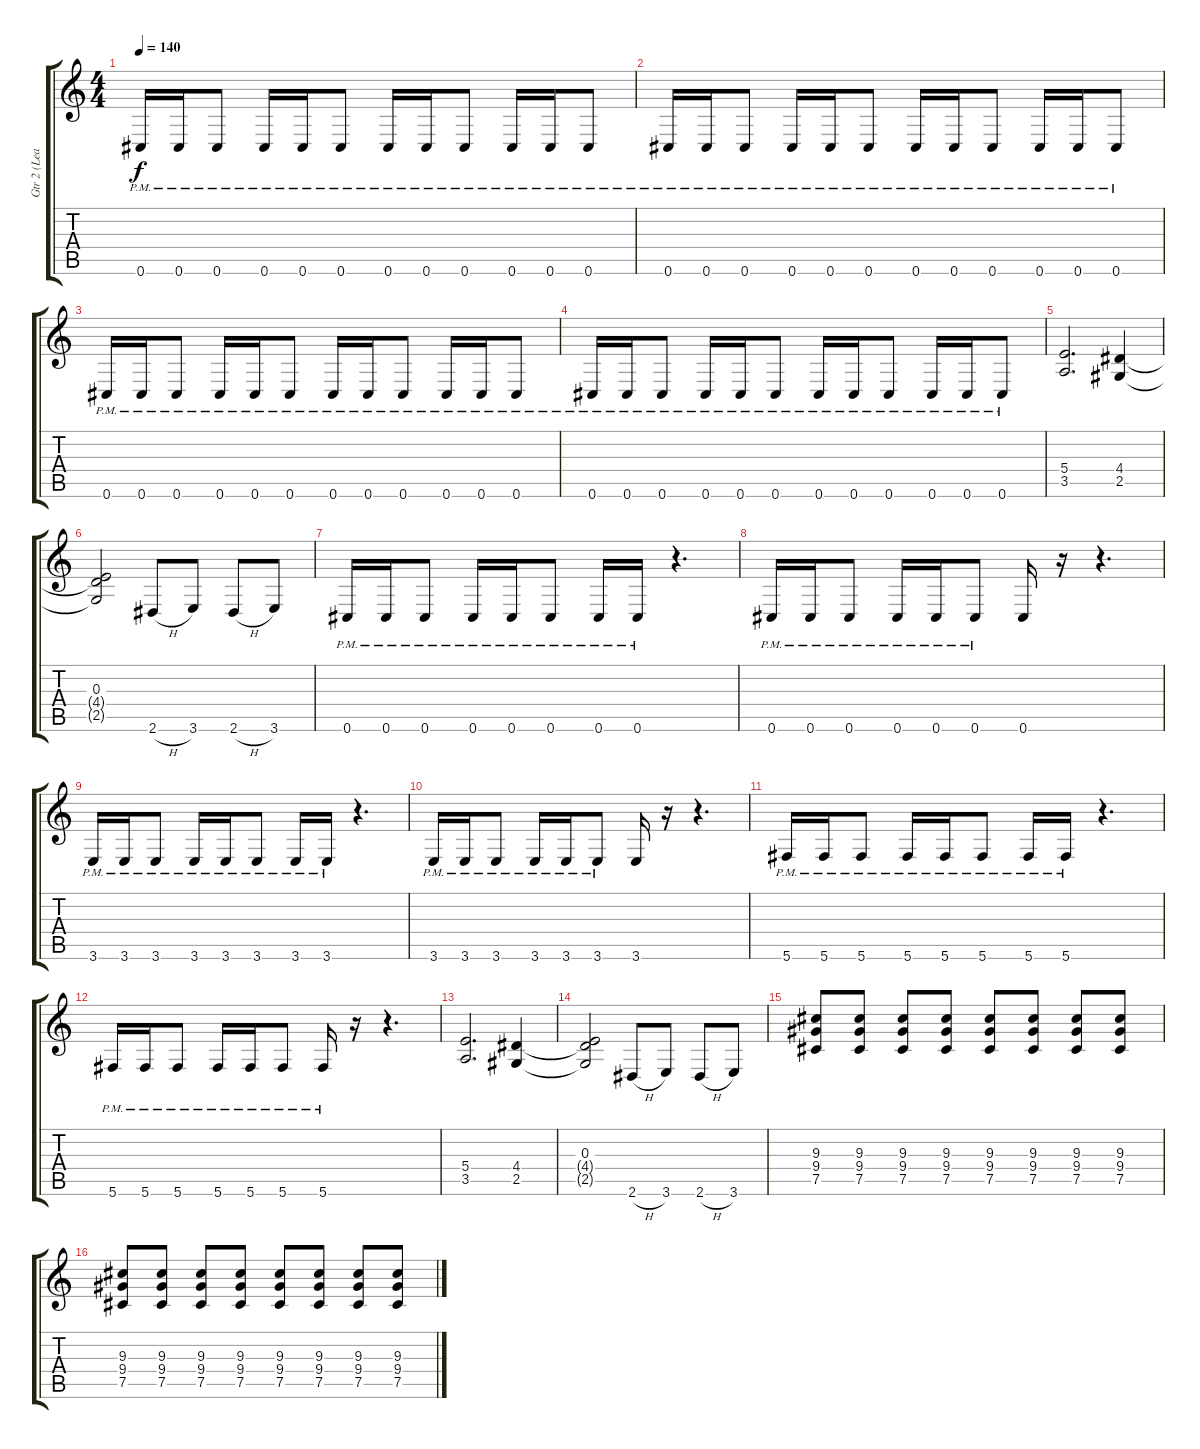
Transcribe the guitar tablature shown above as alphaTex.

\track ("Gtr 2 (Lead)" "Gtr 2 (Lea") {instrument distortionguitar}
\staff {score tabs}
\tuning (Db4 Ab3 E3 B2 Gb2 Db2) {hide}
\ts (4 4)
\tempo 140
\clef g2
\ks c
0.6{pm}.16{dy f} 0.6{pm}.16 0.6{pm}.8 0.6{pm}.16 0.6{pm}.16 0.6{pm}.8 0.6{pm}.16 0.6{pm}.16 0.6{pm}.8 0.6{pm}.16 0.6{pm}.16 0.6{pm}.8 |
0.6{pm}.16 0.6{pm}.16 0.6{pm}.8 0.6{pm}.16 0.6{pm}.16 0.6{pm}.8 0.6{pm}.16 0.6{pm}.16 0.6{pm}.8 0.6{pm}.16 0.6{pm}.16 0.6{pm}.8 |
0.6{pm}.16 0.6{pm}.16 0.6{pm}.8 0.6{pm}.16 0.6{pm}.16 0.6{pm}.8 0.6{pm}.16 0.6{pm}.16 0.6{pm}.8 0.6{pm}.16 0.6{pm}.16 0.6{pm}.8 |
0.6{pm}.16 0.6{pm}.16 0.6{pm}.8 0.6{pm}.16 0.6{pm}.16 0.6{pm}.8 0.6{pm}.16 0.6{pm}.16 0.6{pm}.8 0.6{pm}.16 0.6{pm}.16 0.6{pm}.8 |
(5.4 3.5).2{d} (4.4 2.5).4 |
(0.3 4.4{t} 2.5{t}).2 2.6{h}.8 3.6.8 2.6{h}.8 3.6.8 |
0.6{pm}.16{volume 12} 0.6{pm}.16 0.6{pm}.8 0.6{pm}.16 0.6{pm}.16 0.6{pm}.8 0.6{pm}.16 0.6{pm}.16 r.4{d} |
0.6{pm}.16 0.6{pm}.16 0.6{pm}.8 0.6{pm}.16 0.6{pm}.16 0.6{pm}.8 0.6.16 r.16 r.4{d} |
3.6{pm}.16 3.6{pm}.16 3.6{pm}.8 3.6{pm}.16 3.6{pm}.16 3.6{pm}.8 3.6{pm}.16 3.6{pm}.16 r.4{d} |
3.6{pm}.16 3.6{pm}.16 3.6{pm}.8 3.6{pm}.16 3.6{pm}.16 3.6{pm}.8 3.6.16 r.16 r.4{d} |
5.6{pm}.16 5.6{pm}.16 5.6{pm}.8 5.6{pm}.16 5.6{pm}.16 5.6{pm}.8 5.6{pm}.16 5.6{pm}.16 r.4{d} |
5.6{pm}.16 5.6{pm}.16 5.6{pm}.8 5.6{pm}.16 5.6{pm}.16 5.6{pm}.8 5.6{pm}.16 r.16 r.4{d} |
(5.4 3.5).2{d volume 10} (4.4 2.5).4 |
(0.3 4.4{t} 2.5{t}).2 2.6{h}.8 3.6.8 2.6{h}.8 3.6.8 |
(9.3 9.4 7.5).8{volume 7} (9.3 9.4 7.5).8 (9.3 9.4 7.5).8 (9.3 9.4 7.5).8 (9.3 9.4 7.5).8 (9.3 9.4 7.5).8 (9.3 9.4 7.5).8 (9.3 9.4 7.5).8 |
(9.3 9.4 7.5).8 (9.3 9.4 7.5).8 (9.3 9.4 7.5).8 (9.3 9.4 7.5).8 (9.3 9.4 7.5).8 (9.3 9.4 7.5).8 (9.3 9.4 7.5).8 (9.3 9.4 7.5).8
